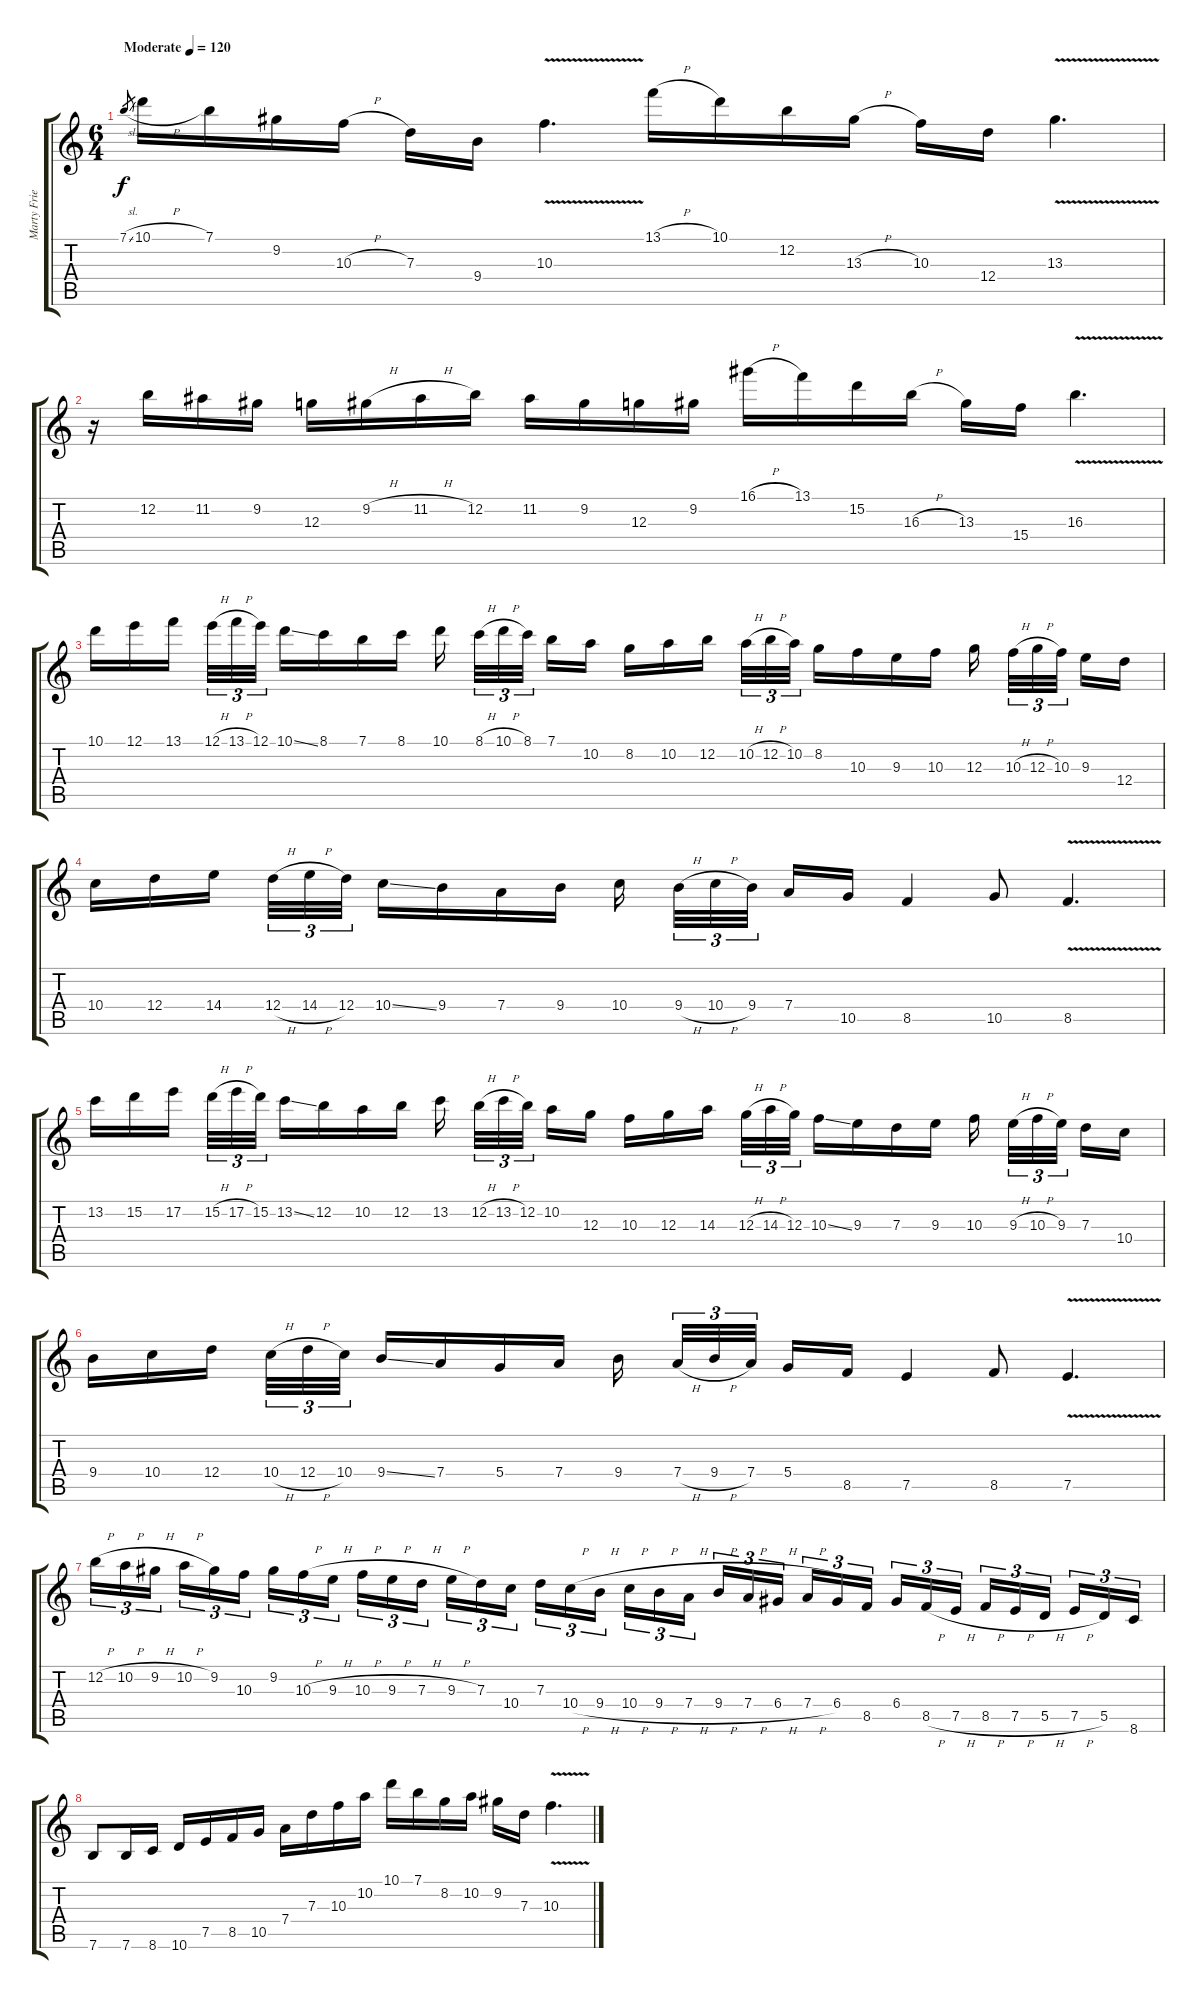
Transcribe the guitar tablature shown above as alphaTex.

\track ("Marty Friedman" "Marty Frie") {instrument distortionguitar}
\staff {score tabs}
\tuning (E4 B3 G3 D3 A2 E2) {hide}
\ts (6 4)
\tempo (120 "Moderate")
\clef g2
\ks c
7.1{sl}.8{gr dy f instrument distortionguitar} 10.1{h}.16 7.1.16 9.2.16 10.3{h}.16 7.3.16 9.4.16 10.3{v}.4{d} 13.1{h}.16 10.1.16 12.2.16 13.3{h}.16 10.3.16 12.4.16 13.3{v}.4{d} |
r.16 12.2.16 11.2.16 9.2.16 12.3.16 9.2{h}.16 11.2{h}.16 12.2.16 11.2.16 9.2.16 12.3.16 9.2.16 16.1{h}.16 13.1.16 15.2.16 16.3{h}.16 13.3.16 15.4.16 16.3{v}.4{d} |
10.1.16 12.1.16 13.1.16{beam splitsecondary} 12.1{h}.32{tu (3 2)} 13.1{h}.32{tu (3 2)} 12.1.32{tu (3 2) beam splitsecondary} 10.1{ss}.16 8.1.16 7.1.16 8.1.16 10.1.16{beam splitsecondary} 8.1{h}.32{tu (3 2)} 10.1{h}.32{tu (3 2)} 8.1.32{tu (3 2) beam splitsecondary} 7.1.16 10.2.16 8.2.16 10.2.16 12.2.16{beam splitsecondary} 10.2{h}.32{tu (3 2)} 12.2{h}.32{tu (3 2)} 10.2.32{tu (3 2) beam splitsecondary} 8.2.16 10.3.16 9.3.16 10.3.16 12.3.16{beam splitsecondary} 10.3{h}.32{tu (3 2)} 12.3{h}.32{tu (3 2)} 10.3.32{tu (3 2) beam splitsecondary} 9.3.16 12.4.16 |
10.4.16 12.4.16 14.4.16{beam splitsecondary} 12.4{h}.32{tu (3 2)} 14.4{h}.32{tu (3 2)} 12.4.32{tu (3 2) beam splitsecondary} 10.4{ss}.16 9.4.16 7.4.16 9.4.16 10.4.16{beam splitsecondary} 9.4{h}.32{tu (3 2)} 10.4{h}.32{tu (3 2)} 9.4.32{tu (3 2) beam splitsecondary} 7.4.16 10.5.16 8.5.4 10.5.8 8.5{v}.4{d} |
13.2.16 15.2.16 17.2.16{beam splitsecondary} 15.2{h}.32{tu (3 2)} 17.2{h}.32{tu (3 2)} 15.2.32{tu (3 2) beam splitsecondary} 13.2{ss}.16 12.2.16 10.2.16 12.2.16 13.2.16{beam splitsecondary} 12.2{h}.32{tu (3 2)} 13.2{h}.32{tu (3 2)} 12.2.32{tu (3 2) beam splitsecondary} 10.2.16 12.3.16 10.3.16 12.3.16 14.3.16{beam splitsecondary} 12.3{h}.32{tu (3 2)} 14.3{h}.32{tu (3 2)} 12.3.32{tu (3 2) beam splitsecondary} 10.3{ss}.16 9.3.16 7.3.16 9.3.16 10.3.16{beam splitsecondary} 9.3{h}.32{tu (3 2)} 10.3{h}.32{tu (3 2)} 9.3.32{tu (3 2) beam splitsecondary} 7.3.16 10.4.16 |
9.4.16 10.4.16 12.4.16{beam splitsecondary} 10.4{h}.32{tu (3 2)} 12.4{h}.32{tu (3 2)} 10.4.32{tu (3 2) beam splitsecondary} 9.4{ss}.16 7.4.16 5.4.16 7.4.16 9.4.16{beam splitsecondary} 7.4{h}.32{tu (3 2)} 9.4{h}.32{tu (3 2)} 7.4.32{tu (3 2) beam splitsecondary} 5.4.16 8.5.16 7.5.4 8.5.8 7.5{v}.4{d} |
12.2{h}.16{tu (3 2)} 10.2{h}.16{tu (3 2)} 9.2{h}.16{tu (3 2) beam splitsecondary} 10.2{h}.16{tu (3 2)} 9.2.16{tu (3 2)} 10.3.16{tu (3 2) beam splitsecondary} 9.2.16{tu (3 2)} 10.3{h}.16{tu (3 2)} 9.3{h}.16{tu (3 2) beam splitsecondary} 10.3{h}.16{tu (3 2)} 9.3{h}.16{tu (3 2)} 7.3{h}.16{tu (3 2) beam splitsecondary} 9.3{h}.16{tu (3 2)} 7.3.16{tu (3 2)} 10.4.16{tu (3 2) beam splitsecondary} 7.3.16{tu (3 2)} 10.4{h}.16{tu (3 2)} 9.4{h}.16{tu (3 2)} 10.4{h}.16{tu (3 2)} 9.4{h}.16{tu (3 2)} 7.4{h}.16{tu (3 2) beam splitsecondary} 9.4{h}.16{tu (3 2)} 7.4{h}.16{tu (3 2)} 6.4{h}.16{tu (3 2) beam splitsecondary} 7.4{h}.16{tu (3 2)} 6.4.16{tu (3 2)} 8.5.16{tu (3 2) beam splitsecondary} 6.4.16{tu (3 2)} 8.5{h}.16{tu (3 2)} 7.5{h}.16{tu (3 2) beam splitsecondary} 8.5{h}.16{tu (3 2)} 7.5{h}.16{tu (3 2)} 5.5{h}.16{tu (3 2) beam splitsecondary} 7.5{h}.16{tu (3 2)} 5.5.16{tu (3 2)} 8.6.16{tu (3 2)} |
7.6.8 7.6.16 8.6.16 10.6.16 7.5.16 8.5.16 10.5.16 7.4.16 7.3.16 10.3.16 10.2.16 10.1.16 7.1.16 8.2.16 10.2.16 9.2.16 7.3.16 10.3{v}.4{d}
